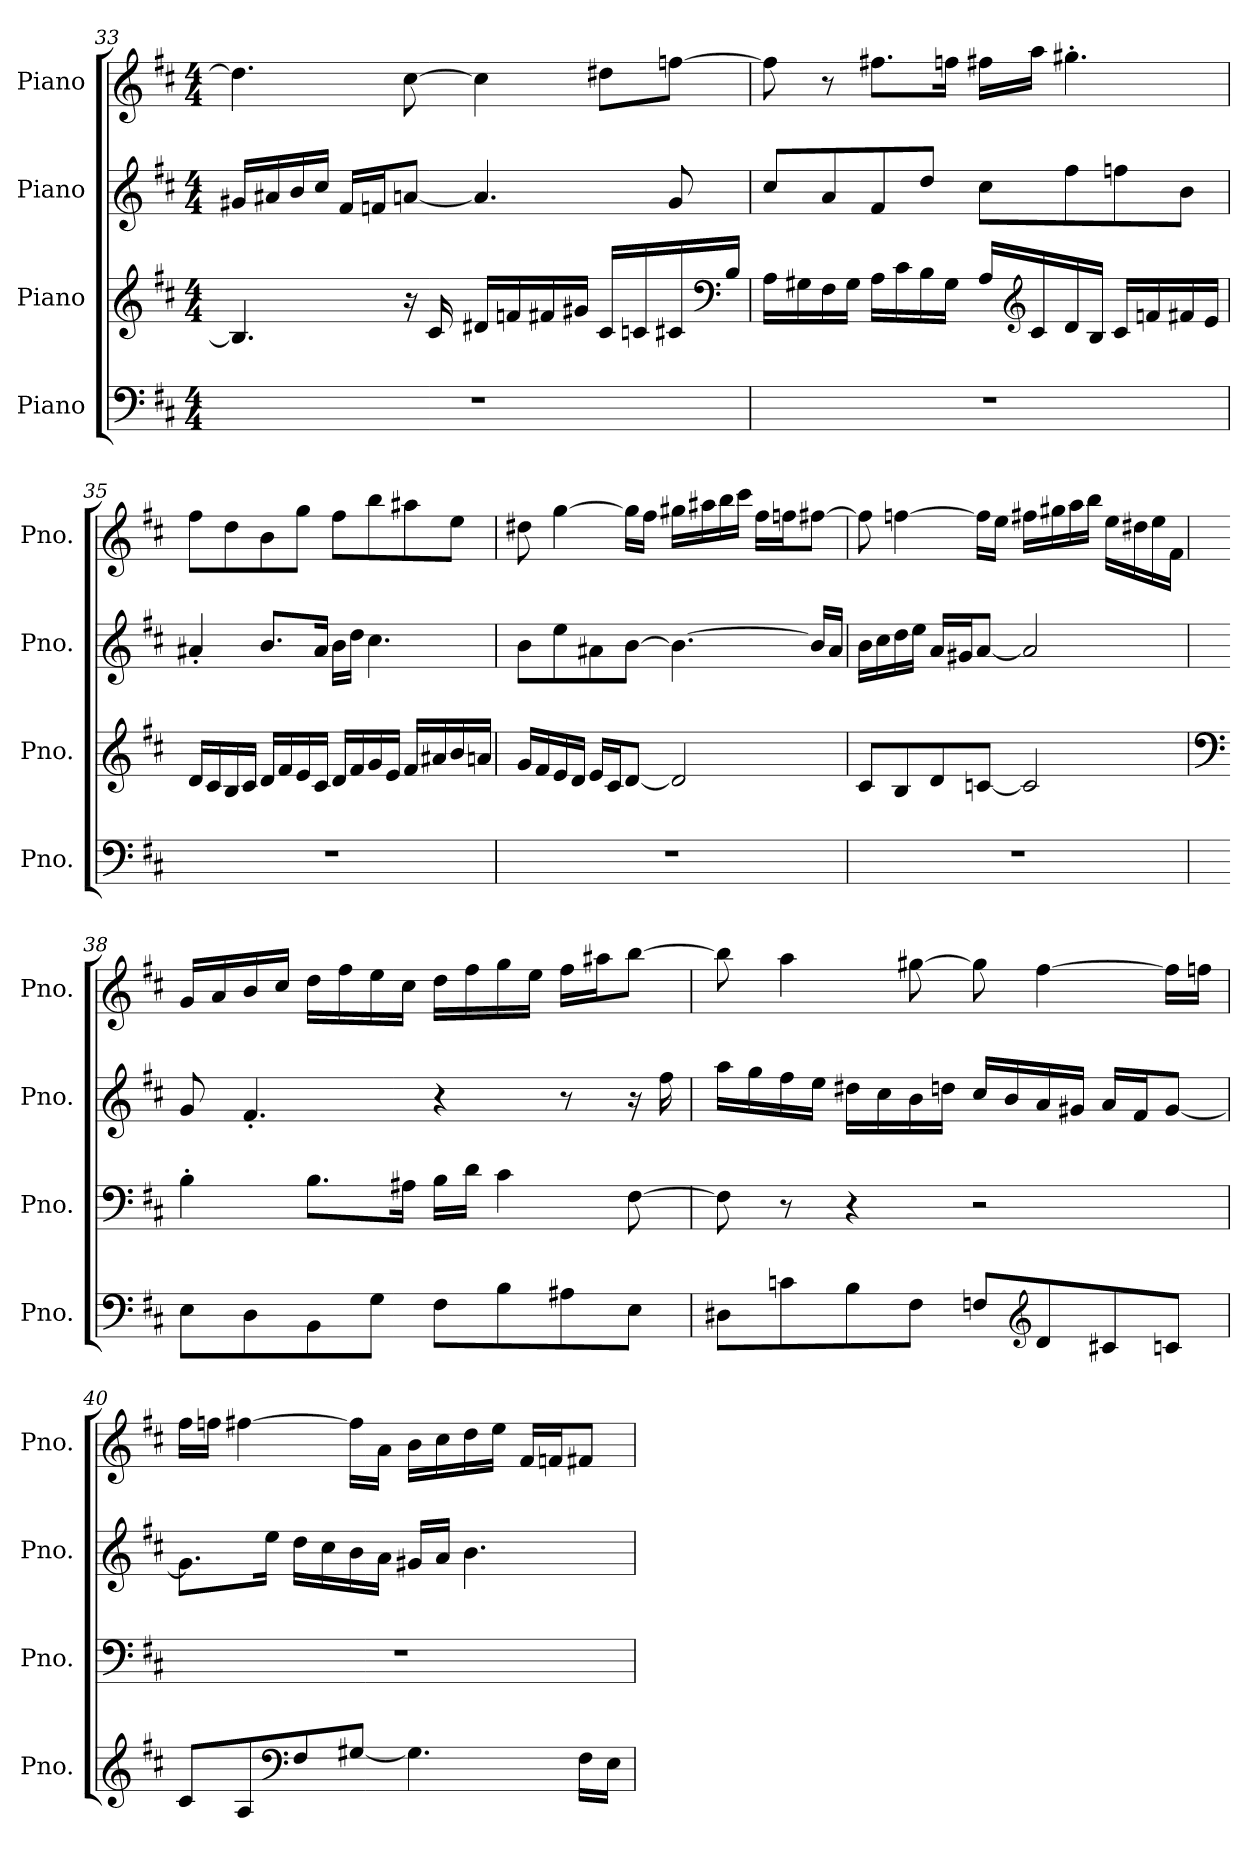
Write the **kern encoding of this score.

**kern	**kern	**kern	**kern
*part4	*part3	*part2	*part1
*staff4	*staff3	*staff2	*staff1
*I"Piano	*I"Piano	*I"Piano	*I"Piano
*I'Pno.	*I'Pno.	*I'Pno.	*I'Pno.
*clefF4	*clefG2	*clefG2	*clefG2
*k[f#c#]	*k[f#c#]	*k[f#c#]	*k[f#c#]
*M4/4	*M4/4	*M4/4	*M4/4
=33	=33	=33	=33
1r	4.Bi/]	16g#Xj/LL	4.ddZ\]
.	.	16a#Xj/	.
.	.	16bj/	.
.	.	16cc#j/JJ	.
.	.	16f#j/LL	.
.	.	16fnj/J	.
.	16r	[8anj/J	[8cc#Z\
.	16c#i/	.	.
.	16d#Xi/LL	4.aj/]	4cc#Z\]
.	16fni/	.	.
.	16f#Xi/	.	.
.	16g#Xi/JJ	.	.
.	16c#i/LL	.	8dd#XZ\L
.	16cni/	.	.
.	16c#Xi/	8g#j/	[8ffnZ\J
*	*clefF4	*	*
.	16Bi/JJ	.	.
!!LO:PB:g=z
=34	=34	=34	=34
1r	16Ai\LL	8cc#j/L	8ffZ\]
.	16G#Xi\	.	.
.	16F#i\	8aj/	8r
.	16G#i\JJ	.	.
.	16Ai\LL	8f#j/	8.ff#XZ\L
.	16c#i\	.	.
.	16Bi\	8ddj/J	.
.	16G#i\JJ	.	16ffnZ\Jk
.	16Ai/LL	8cc#j\L	16ff#XZ\LL
*	*clefG2	*	*
.	16c#i/	.	16aaZ\JJ
.	16di/	8ff#j\	4.gg#X'Z\
.	16Bi/JJ	.	.
.	16c#i/LL	8ffnj\	.
.	16fni/	.	.
.	16f#Xi/	8bj\J	.
.	16ei/JJ	.	.
=35	=35	=35	=35
1r	16di/LL	4a#X'j/	8ff#Z\L
.	16c#i/	.	.
.	16Bi/	.	8ddZ\
.	16c#i/JJ	.	.
.	16di/LL	8.bj/L	8bZ\
.	16f#i/	.	.
.	16ei/	.	8ggZ\J
.	16c#i/JJ	16a#j/Jk	.
.	16di/LL	16bj\LL	8ff#Z\L
.	16f#i/	16ddj\JJ	.
.	16gi/	4.cc#j\	8bbZ\
.	16ei/JJ	.	.
.	16f#i/LL	.	8aa#XZ\
.	16a#Xi/	.	.
.	16bi/	.	8eeZ\J
.	16ani/JJ	.	.
!!LO:LB:g=z
=36	=36	=36	=36
1r	16gi/LL	8bj\L	8dd#XZ\
.	16f#i/	.	.
.	16ei/	8eej\	[4ggZ\
.	16di/JJ	.	.
.	16ei/LL	8a#Xj\	.
.	16c#i/J	.	.
.	[8di/J	[8bj\J	16ggZ\LL]
.	.	.	16ff#Z\JJ
.	2di/]	4.bj\_	16gg#XZ\LL
.	.	.	16aa#XZ\
.	.	.	16bbZ\
.	.	.	16ccc#Z\JJ
.	.	.	16ff#Z\LL
.	.	.	16ffnZ\J
.	.	16bj/LL]	[8ff#XZ\J
.	.	16a#j/JJ	.
=37	=37	=37	=37
1r	8c#i/L	16bj\LL	8ff#Z\]
.	.	16cc#j\	.
.	8Bi/	16ddj\	[4ffnZ\
.	.	16eej\JJ	.
.	8di/	16aj/LL	.
.	.	16g#Xj/J	.
.	[8cni/J	[8aj/J	16ffZ\LL]
.	.	.	16eeZ\JJ
.	2ci/]	2aj/]	16ff#XZ\LL
.	.	.	16gg#XZ\
.	.	.	16aaZ\
.	.	.	16bbZ\JJ
.	.	.	16eeZ\LL
.	.	.	16dd#XZ\
.	.	.	16eeZ\
.	.	.	16f#Z\JJ
!!LO:LB:g=z
=38	=38	=38	=38
*	*clefF4	*	*
8EV\L	4B'i\	8gj/	16gZ/LL
.	.	.	16aZ/
8DV\	.	4.f#'j/	16bZ/
.	.	.	16cc#Z/JJ
8BBV\	8.Bi\L	.	16ddZ\LL
.	.	.	16ff#Z\
8GV\J	.	.	16eeZ\
.	16A#Xi\Jk	.	16cc#Z\JJ
8F#V\L	16Bi\LL	4r	16ddZ\LL
.	16di\JJ	.	16ff#Z\
8BV\	4c#i\	.	16ggZ\
.	.	.	16eeZ\JJ
8A#XV\	.	8r	16ff#Z\LL
.	.	.	16aa#XZ\J
8EV\J	[8F#i\	16r	[8bbZ\J
.	.	16ff#j\	.
=39	=39	=39	=39
8D#XV\L	8F#i\]	16aaj\LL	8bbZ\]
.	.	16ggj\	.
8cnV\	8r	16ff#j\	4aaZ\
.	.	16eej\JJ	.
8BV\	4r	16dd#Xj\LL	.
.	.	16cc#j\	.
8F#V\J	.	16bj\	[8gg#XZ\
.	.	16ddnj\JJ	.
8FnV/L	2r	16cc#j/LL	8gg#Z\]
.	.	16bj/	.
*clefG2	*	*	*
8dV/	.	16aj/	[4ff#Z\
.	.	16g#Xj/JJ	.
8c#XV/	.	16aj/LL	.
.	.	16f#j/J	.
8cnV/J	.	[8g#j/J	16ff#Z\LL]
.	.	.	16ffnZ\JJ
!!LO:PB:g=z
=40	=40	=40	=40
8c#V/L	1r	8.g#j\L]	16ff#Z\LL
.	.	.	16ffnZ\JJ
8AV/	.	.	[4ff#XZ\
.	.	16eej\Jk	.
*clefF4	*	*	*
8F#V/	.	16ddj\LL	.
.	.	16cc#j\	.
[8G#XV/J	.	16bj\	16ff#Z\LL]
.	.	16aj\JJ	16aZ\JJ
4.G#V\]	.	16g#Xj/LL	16bZ\LL
.	.	16aj/JJ	16cc#Z\
.	.	4.bj\	16ddZ\
.	.	.	16eeZ\JJ
.	.	.	16f#Z/LL
.	.	.	16fnZ/J
16F#V\LL	.	.	8f#XZ/J
16EV\JJ	.	.	.
=	=	=	=
*-	*-	*-	*-
